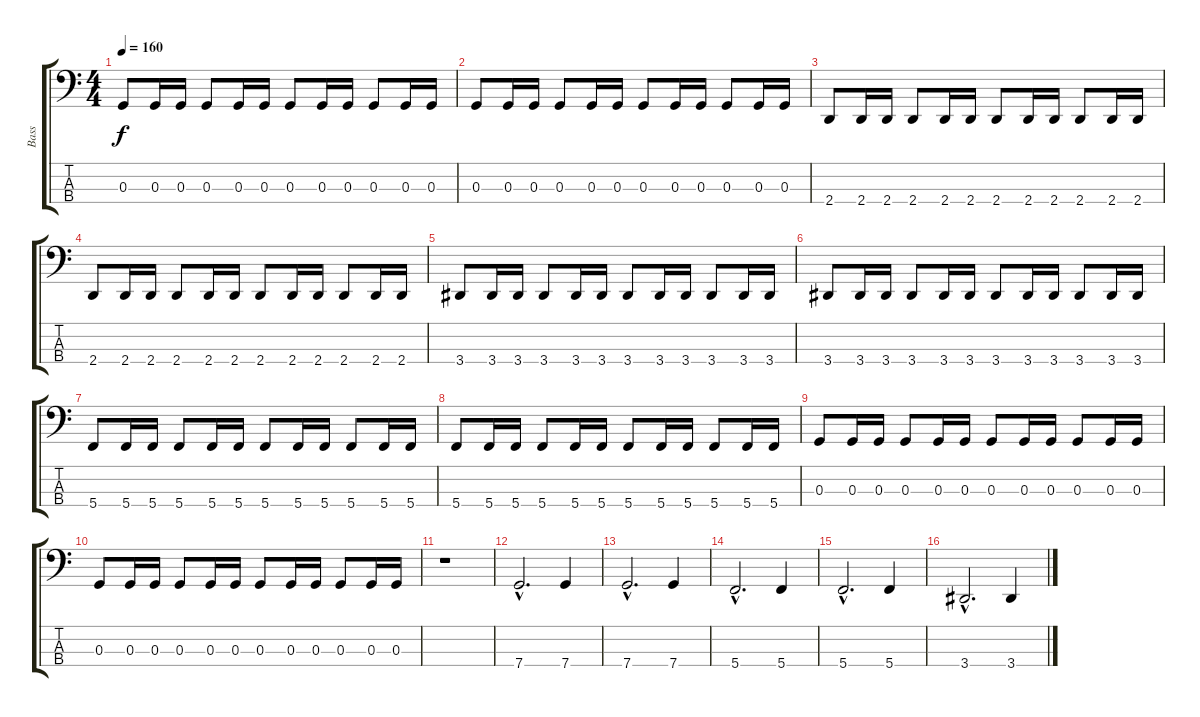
\track ("Bass" "Bass") {instrument electricbasspick}
\staff {score tabs}
\tuning (F2 C2 G1 C1) {hide}
\ts (4 4)
\tempo 160
\clef f4
\ks c
0.3.8{dy f} 0.3.16 0.3.16 0.3.8 0.3.16 0.3.16 0.3.8 0.3.16 0.3.16 0.3.8 0.3.16 0.3.16 |
0.3.8 0.3.16 0.3.16 0.3.8 0.3.16 0.3.16 0.3.8 0.3.16 0.3.16 0.3.8 0.3.16 0.3.16 |
2.4.8 2.4.16 2.4.16 2.4.8 2.4.16 2.4.16 2.4.8 2.4.16 2.4.16 2.4.8 2.4.16 2.4.16 |
2.4.8 2.4.16 2.4.16 2.4.8 2.4.16 2.4.16 2.4.8 2.4.16 2.4.16 2.4.8 2.4.16 2.4.16 |
3.4.8 3.4.16 3.4.16 3.4.8 3.4.16 3.4.16 3.4.8 3.4.16 3.4.16 3.4.8 3.4.16 3.4.16 |
3.4.8 3.4.16 3.4.16 3.4.8 3.4.16 3.4.16 3.4.8 3.4.16 3.4.16 3.4.8 3.4.16 3.4.16 |
5.4.8 5.4.16 5.4.16 5.4.8 5.4.16 5.4.16 5.4.8 5.4.16 5.4.16 5.4.8 5.4.16 5.4.16 |
5.4.8 5.4.16 5.4.16 5.4.8 5.4.16 5.4.16 5.4.8 5.4.16 5.4.16 5.4.8 5.4.16 5.4.16 |
0.3.8 0.3.16 0.3.16 0.3.8 0.3.16 0.3.16 0.3.8 0.3.16 0.3.16 0.3.8 0.3.16 0.3.16 |
0.3.8 0.3.16 0.3.16 0.3.8 0.3.16 0.3.16 0.3.8 0.3.16 0.3.16 0.3.8 0.3.16 0.3.16 |
r.1 |
7.4{hac}.2{d} 7.4.4 |
7.4{hac}.2{d} 7.4.4 |
5.4{hac}.2{d} 5.4.4 |
5.4{hac}.2{d} 5.4.4 |
3.4{hac}.2{d} 3.4.4
